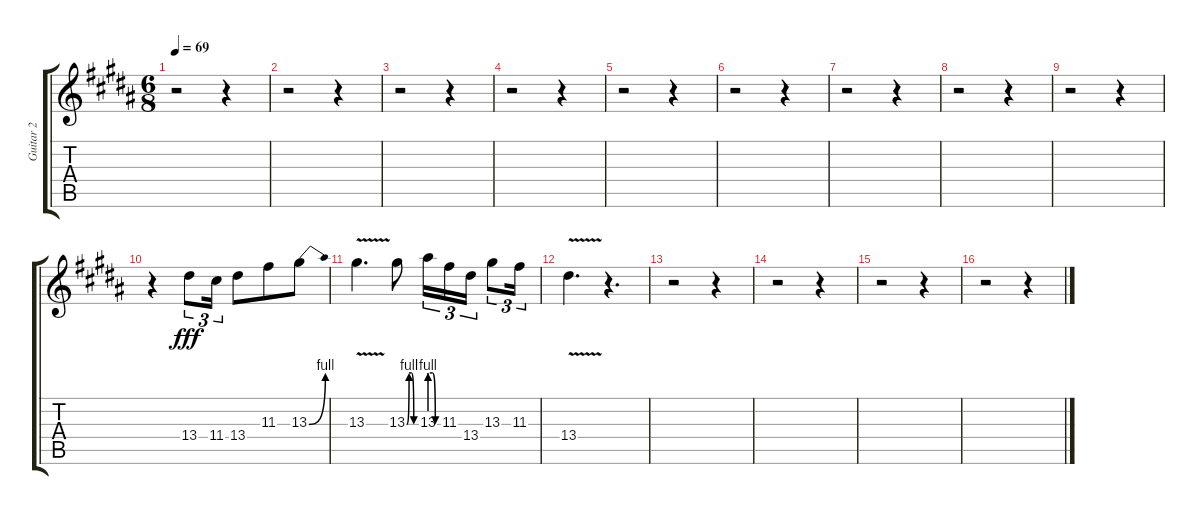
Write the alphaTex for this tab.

\track ("Guitar 2" "Guitar 2") {instrument overdrivenguitar}
\staff {score tabs}
\tuning (E4 B3 G3 D3 A2 E2) {hide}
\ts (6 8)
\tempo 69
\clef g2
\ks b
r.2{dy f} r.4 |
r.2 r.4 |
r.2 r.4 |
r.2 r.4 |
r.2 r.4 |
r.2 r.4 |
r.2 r.4 |
r.2 r.4 |
r.2 r.4 |
r.4 13.4.8{tu (3 2) dy fff} 11.4.16{tu (3 2)} 13.4.8 11.3.8 13.3{be (bend 0 0 60 4)}.8 |
13.3{v}.4{d} 13.3{be (custom 0 0 15 4 30 4 45 0 60 0)}.8 13.3{be (custom 0 4 20 4 40 0 60 0)}.16{tu (3 2)} 11.3.16{tu (3 2)} 13.4.16{tu (3 2)} 13.3.8{tu (3 2)} 11.3.16{tu (3 2)} |
13.4{v}.4{d} r.4{d} |
r.2 r.4 |
r.2 r.4 |
r.2 r.4 |
r.2 r.4
